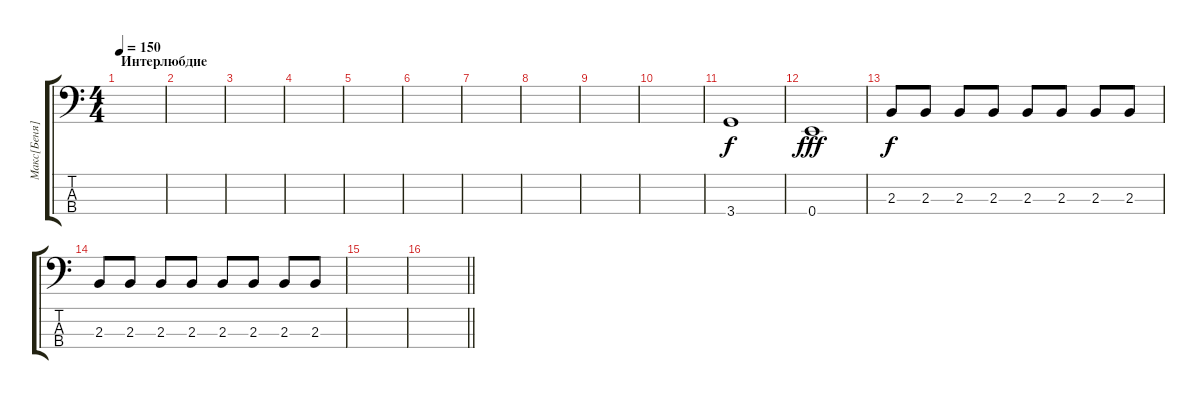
\track ("Макс[Беня]" "Макс[Беня]") {instrument slapbass1}
\staff {score tabs}
\tuning (G2 D2 A1 E1) {hide}
\ts (4 4)
\section ("" "Интерлюбдие")
\tempo 150
\clef f4
\ks c
|
|
|
|
|
|
|
|
|
|
3.4.1 |
0.4.1{dy fff} |
2.3.8{dy f} 2.3.8 2.3.8 2.3.8 2.3.8 2.3.8 2.3.8 2.3.8 |
2.3.8 2.3.8 2.3.8 2.3.8 2.3.8 2.3.8 2.3.8 2.3.8 |
|
\barLineRight lightlight
